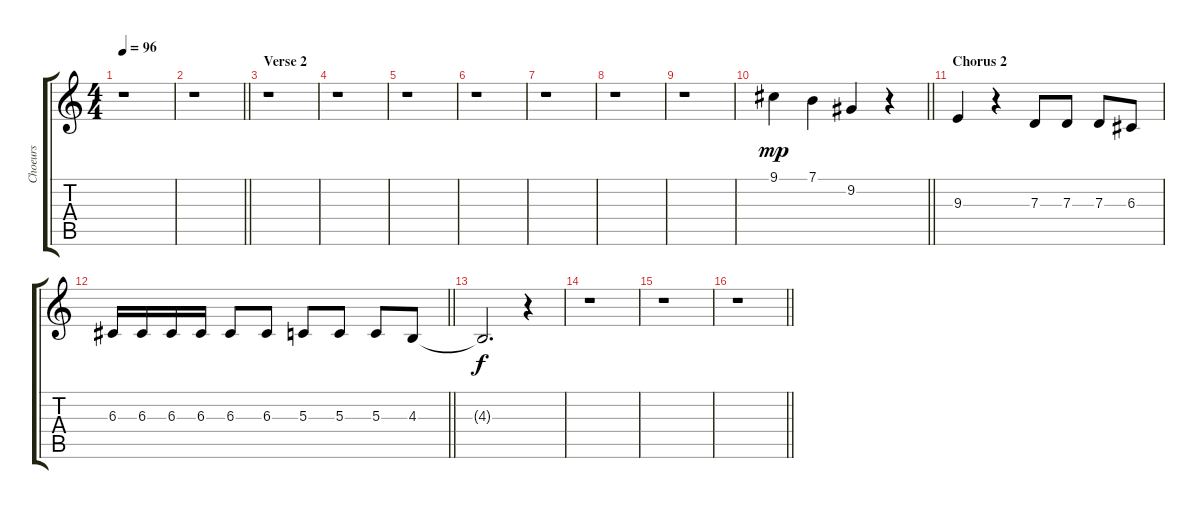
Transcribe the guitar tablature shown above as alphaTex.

\track ("Choeurs" "Choeurs") {instrument voiceoohs}
\staff {score tabs}
\tuning (E4 B3 G3 D3 A2 E2) {hide}
\ts (4 4)
\tempo 96
\clef g2
\ks c
r.1{dy f} |
\barLineRight lightlight
r.1 |
\section ("" "Verse 2")
r.1 |
r.1 |
r.1 |
r.1 |
r.1 |
r.1 |
r.1 |
\barLineRight lightlight
9.1.4{dy mp} 7.1.4 9.2.4 r.4 |
\section ("" "Chorus 2")
9.3.4 r.4 7.3.8 7.3.8 7.3.8 6.3.8 |
\barLineRight lightlight
6.3.16 6.3.16 6.3.16 6.3.16 6.3.8 6.3.8 5.3.8 5.3.8 5.3.8 4.3.8 |
4.3{t}.2{d dy f} r.4 |
r.1 |
r.1 |
\barLineRight lightlight
r.1
